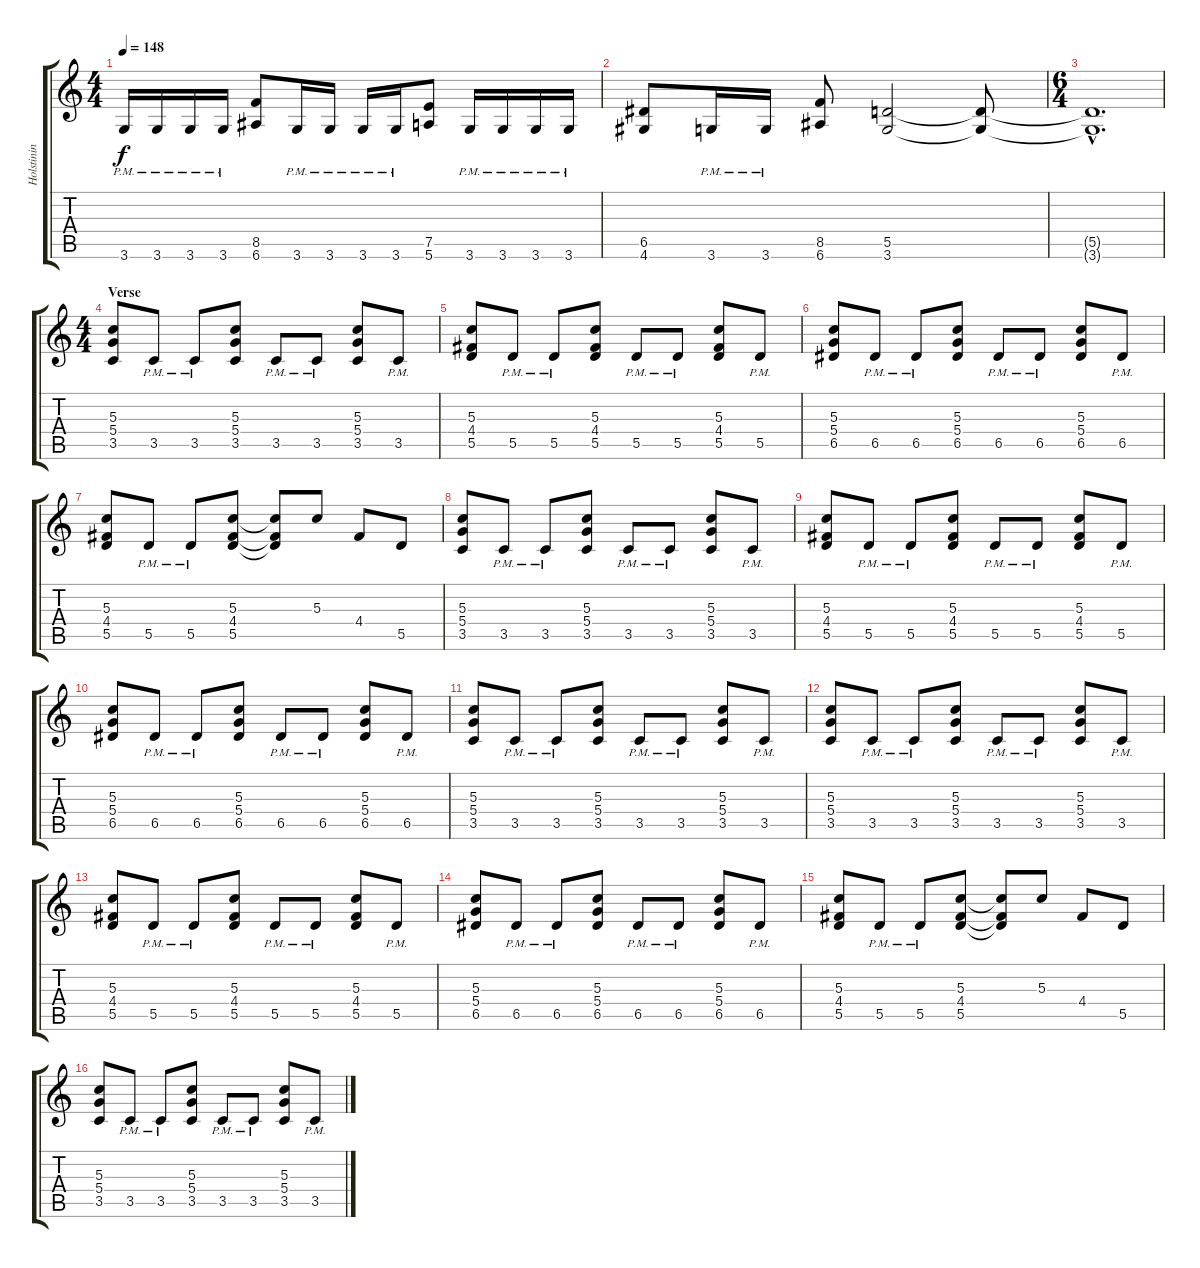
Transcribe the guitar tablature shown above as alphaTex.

\track ("Holstinin" "Holstinin") {instrument distortionguitar}
\staff {score tabs}
\tuning (E4 B3 G3 D3 A2 E2) {hide}
\ts (4 4)
\tempo 148
\clef g2
\ks c
3.6{pm}.16{dy f} 3.6{pm}.16 3.6{pm}.16 3.6{pm}.16 (8.5 6.6).8 3.6{pm}.16 3.6{pm}.16 3.6{pm}.16 3.6{pm}.16 (7.5 5.6).8 3.6{pm}.16 3.6{pm}.16 3.6{pm}.16 3.6{pm}.16 |
(6.5 4.6).8 3.6{pm}.16 3.6{pm}.16 (8.5 6.6).8 (5.5 3.6).2 (5.5{t} 3.6{t}).8 |
\ts (6 4)
(5.5{hac t} 3.6{hac t}).1{d} |
\ts (4 4)
\section ("" "Verse")
(5.3 5.4 3.5).8 3.5{pm}.8 3.5{pm}.8 (5.3 5.4 3.5).8 3.5{pm}.8 3.5{pm}.8 (5.3 5.4 3.5).8 3.5{pm}.8 |
(5.3 4.4 5.5).8 5.5{pm}.8 5.5{pm}.8 (5.3 4.4 5.5).8 5.5{pm}.8 5.5{pm}.8 (5.3 4.4 5.5).8 5.5{pm}.8 |
(5.3 5.4 6.5).8 6.5{pm}.8 6.5{pm}.8 (5.3 5.4 6.5).8 6.5{pm}.8 6.5{pm}.8 (5.3 5.4 6.5).8 6.5{pm}.8 |
(5.3 4.4 5.5).8 5.5{pm}.8 5.5{pm}.8 (5.3 4.4 5.5).8 (5.3{t} 4.4{t} 5.5{t}).8 5.3.8 4.4.8 5.5.8 |
(5.3 5.4 3.5).8 3.5{pm}.8 3.5{pm}.8 (5.3 5.4 3.5).8 3.5{pm}.8 3.5{pm}.8 (5.3 5.4 3.5).8 3.5{pm}.8 |
(5.3 4.4 5.5).8 5.5{pm}.8 5.5{pm}.8 (5.3 4.4 5.5).8 5.5{pm}.8 5.5{pm}.8 (5.3 4.4 5.5).8 5.5{pm}.8 |
(5.3 5.4 6.5).8 6.5{pm}.8 6.5{pm}.8 (5.3 5.4 6.5).8 6.5{pm}.8 6.5{pm}.8 (5.3 5.4 6.5).8 6.5{pm}.8 |
(5.3 5.4 3.5).8 3.5{pm}.8 3.5{pm}.8 (5.3 5.4 3.5).8 3.5{pm}.8 3.5{pm}.8 (5.3 5.4 3.5).8 3.5{pm}.8 |
(5.3 5.4 3.5).8 3.5{pm}.8 3.5{pm}.8 (5.3 5.4 3.5).8 3.5{pm}.8 3.5{pm}.8 (5.3 5.4 3.5).8 3.5{pm}.8 |
(5.3 4.4 5.5).8 5.5{pm}.8 5.5{pm}.8 (5.3 4.4 5.5).8 5.5{pm}.8 5.5{pm}.8 (5.3 4.4 5.5).8 5.5{pm}.8 |
(5.3 5.4 6.5).8 6.5{pm}.8 6.5{pm}.8 (5.3 5.4 6.5).8 6.5{pm}.8 6.5{pm}.8 (5.3 5.4 6.5).8 6.5{pm}.8 |
(5.3 4.4 5.5).8 5.5{pm}.8 5.5{pm}.8 (5.3 4.4 5.5).8 (5.3{t} 4.4{t} 5.5{t}).8 5.3.8 4.4.8 5.5.8 |
(5.3 5.4 3.5).8 3.5{pm}.8 3.5{pm}.8 (5.3 5.4 3.5).8 3.5{pm}.8 3.5{pm}.8 (5.3 5.4 3.5).8 3.5{pm}.8
